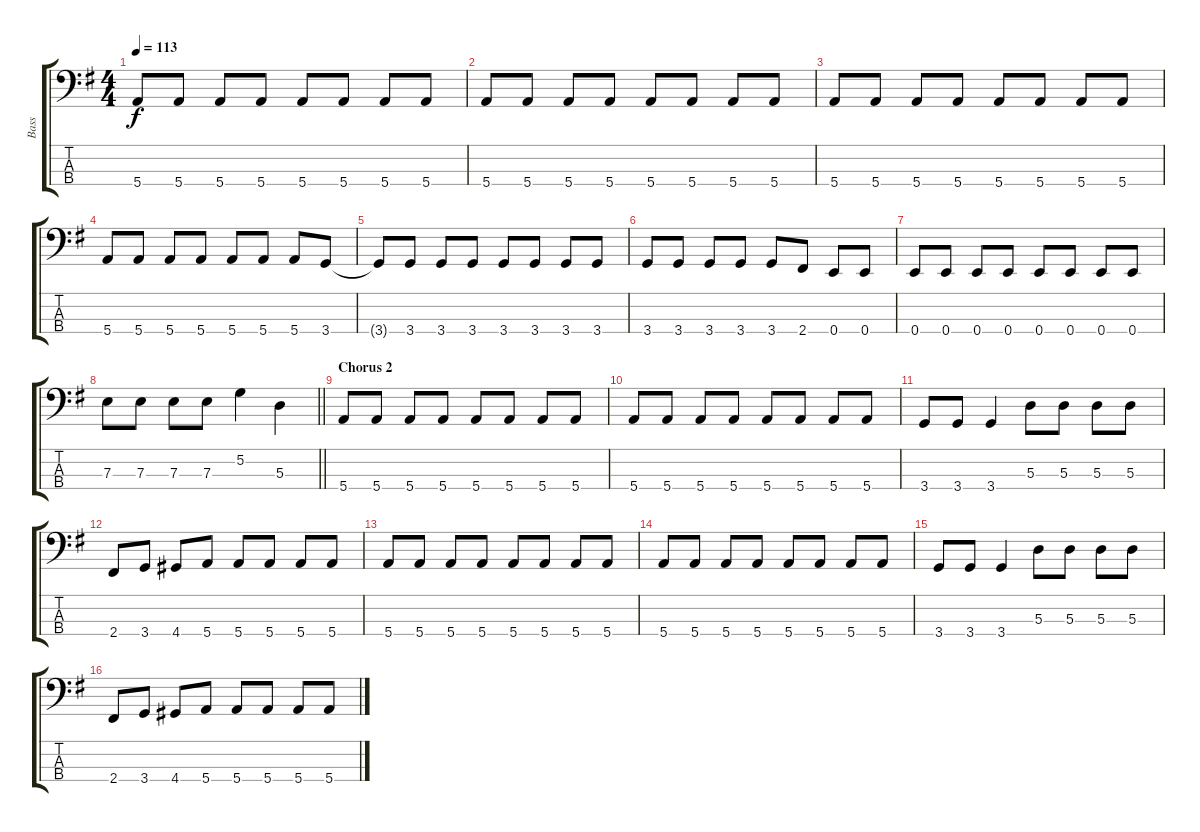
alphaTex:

\track ("Bass" "Bass") {instrument electricbassfinger}
\staff {score tabs}
\tuning (G2 D2 A1 E1) {hide}
\ts (4 4)
\tempo 113
\clef f4
\ks g
5.4.8{dy f} 5.4.8 5.4.8 5.4.8 5.4.8 5.4.8 5.4.8 5.4.8 |
5.4.8 5.4.8 5.4.8 5.4.8 5.4.8 5.4.8 5.4.8 5.4.8 |
5.4.8 5.4.8 5.4.8 5.4.8 5.4.8 5.4.8 5.4.8 5.4.8 |
5.4.8 5.4.8 5.4.8 5.4.8 5.4.8 5.4.8 5.4.8 3.4.8 |
3.4{t}.8 3.4.8 3.4.8 3.4.8 3.4.8 3.4.8 3.4.8 3.4.8 |
3.4.8 3.4.8 3.4.8 3.4.8 3.4.8 2.4.8 0.4.8 0.4.8 |
0.4.8 0.4.8 0.4.8 0.4.8 0.4.8 0.4.8 0.4.8 0.4.8 |
\barLineRight lightlight
7.3.8 7.3.8 7.3.8 7.3.8 5.2.4 5.3.4 |
\section ("" "Chorus 2")
5.4.8 5.4.8 5.4.8 5.4.8 5.4.8 5.4.8 5.4.8 5.4.8 |
5.4.8 5.4.8 5.4.8 5.4.8 5.4.8 5.4.8 5.4.8 5.4.8 |
3.4.8 3.4.8 3.4.4 5.3.8 5.3.8 5.3.8 5.3.8 |
2.4.8 3.4.8 4.4.8 5.4.8 5.4.8 5.4.8 5.4.8 5.4.8 |
5.4.8 5.4.8 5.4.8 5.4.8 5.4.8 5.4.8 5.4.8 5.4.8 |
5.4.8 5.4.8 5.4.8 5.4.8 5.4.8 5.4.8 5.4.8 5.4.8 |
3.4.8 3.4.8 3.4.4 5.3.8 5.3.8 5.3.8 5.3.8 |
2.4.8 3.4.8 4.4.8 5.4.8 5.4.8 5.4.8 5.4.8 5.4.8
